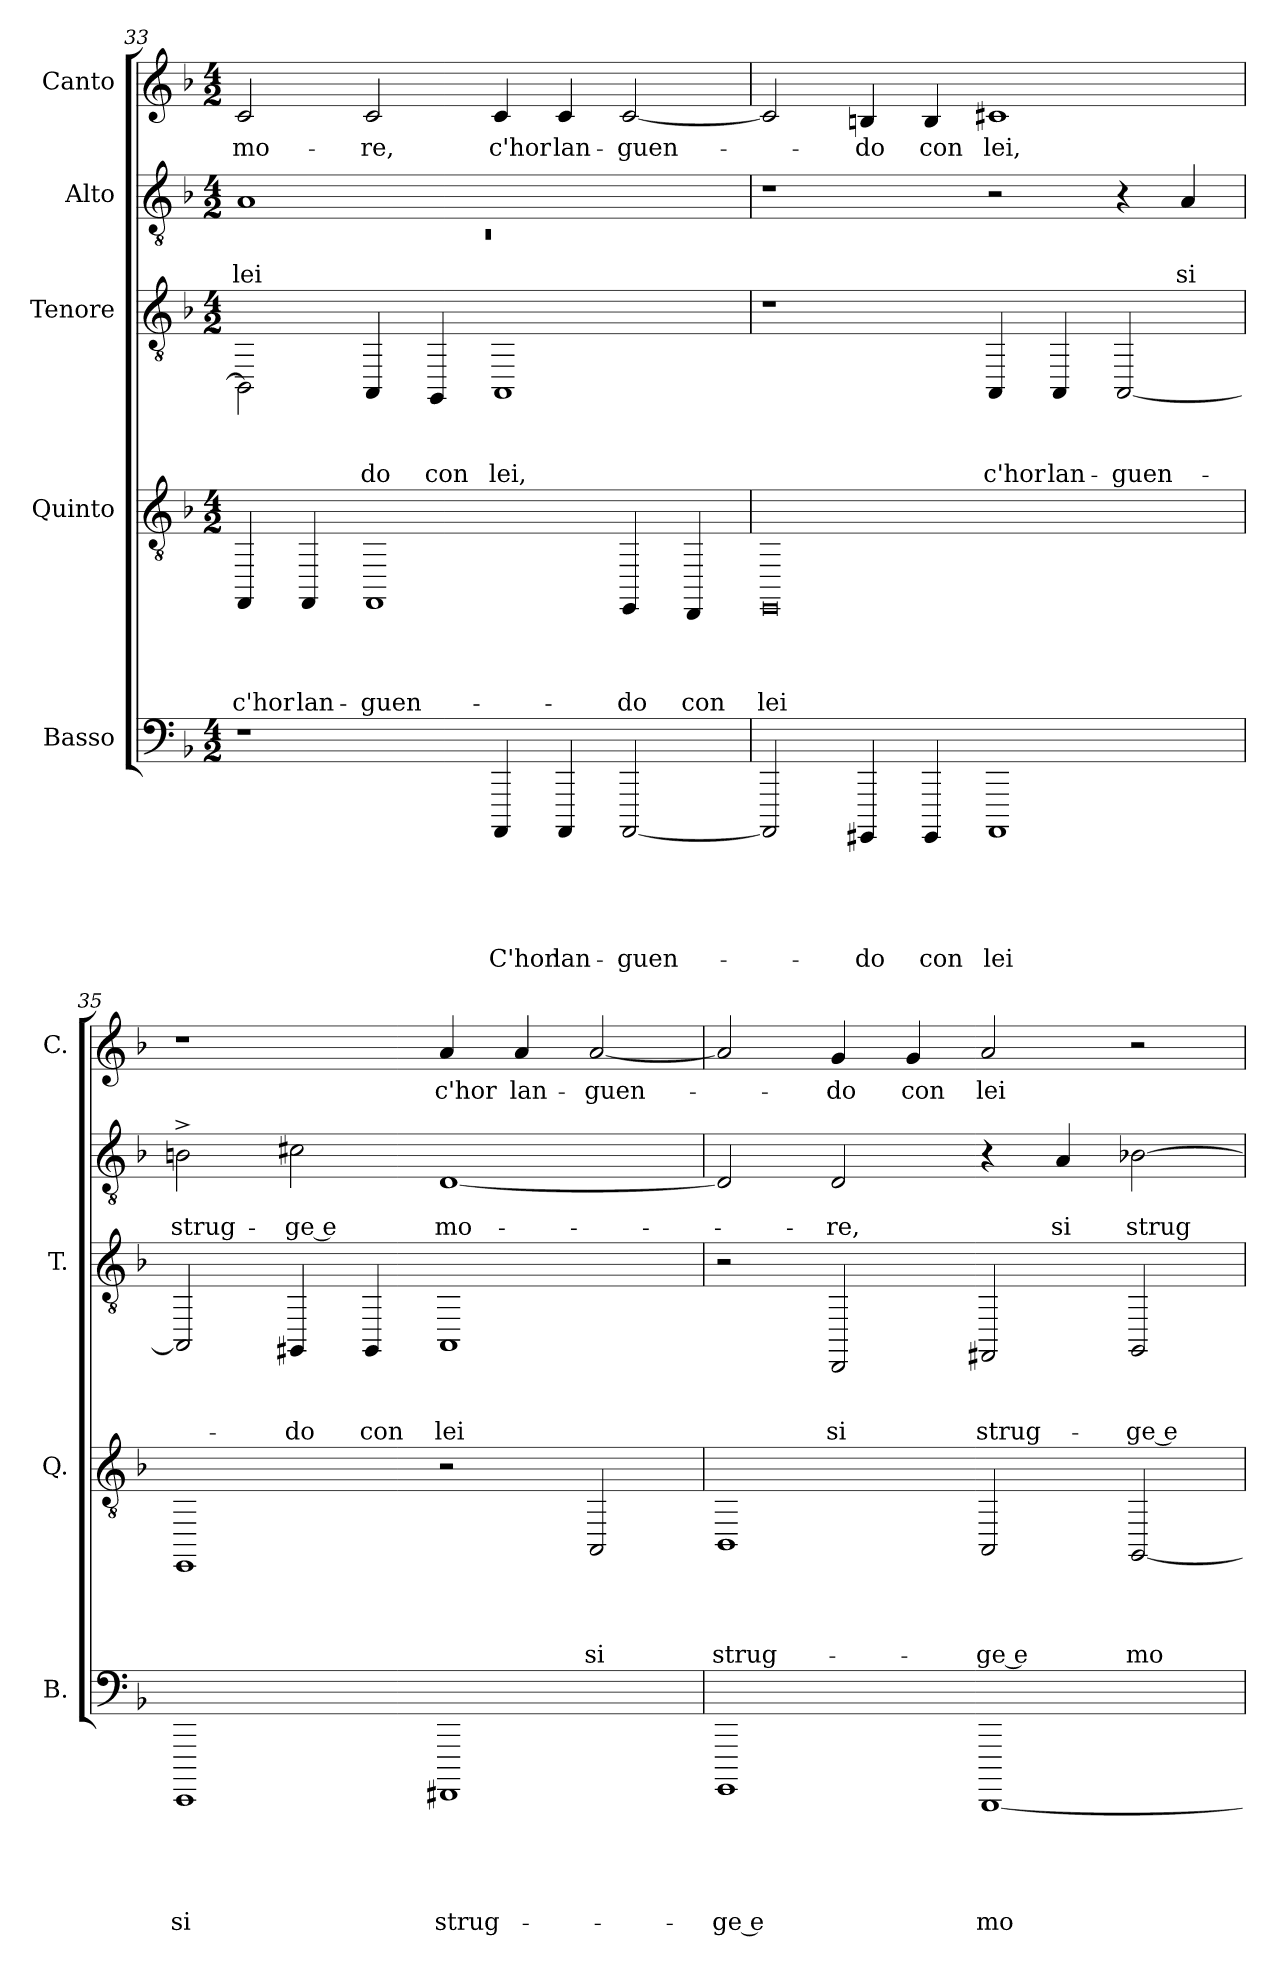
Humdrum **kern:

**kern	**text	**text	**text	**text	**text	**kern	**text	**text	**text	**text	**kern	**text	**text	**text	**kern	**text	**text	**kern	**text
*part5	*part5	*part5	*part5	*part5	*part5	*part4	*part4	*part4	*part4	*part4	*part3	*part3	*part3	*part3	*part2	*part2	*part2	*part1	*part1
*staff5	*staff5	*staff5	*staff5	*staff5	*staff5	*staff4	*staff4	*staff4	*staff4	*staff4	*staff3	*staff3	*staff3	*staff3	*staff2	*staff2	*staff2	*staff1	*staff1
*I"Basso	*	*	*	*	*	*I"Quinto	*	*	*	*	*I"Tenore	*	*	*	*I"Alto	*	*	*I"Canto	*
*I'B.	*	*	*	*	*	*I'Q.	*	*	*	*	*I'T.	*	*	*	*	*	*	*I'C.	*
*clefF4	*	*	*	*	*	*clefGv2	*	*	*	*	*clefGv2	*	*	*	*clefGv2	*	*	*clefG2	*
*k[b-]	*	*	*	*	*	*k[b-]	*	*	*	*	*k[b-]	*	*	*	*k[b-]	*	*	*k[b-]	*
*F:	*	*	*	*	*	*F:	*	*	*	*	*F:	*	*	*	*F:	*	*	*F:	*
*M4/2	*	*	*	*	*	*M4/2	*	*	*	*	*M4/2	*	*	*	*M4/2	*	*	*M4/2	*
=33	=33	=33	=33	=33	=33	=33	=33	=33	=33	=33	=33	=33	=33	=33	=33	=33	=33	=33	=33
*	*	*	*	*	*	*	*	*	*	*	*	*	*	*	*^	*	*	*	*
!	!	!	!	!	!	!	!	!	!	!LO:LY:b	!	!	!	!	!	!LO:N:vis=1	!	!LO:LY:b	!	!LO:LY:b
1r	.	.	.	.	.	4FFF/	.	.	.	c'hor	2BBB-\]	.	.	.	1A	0rC	.	lei	2c/	mo-
!	!	!	!	!	!	!	!	!	!	!LO:LY:b	!	!	!	!	!	!	!	!	!	!
.	.	.	.	.	.	4FFF/	.	.	.	lan-	.	.	.	.	.	.	.	.	.	.
!	!	!	!	!	!	!	!	!	!	!LO:LY:b:rj	!	!	!	!LO:LY:b	!	!	!	!	!	!LO:LY:b
.	.	.	.	.	.	1FFF	.	.	.	-guen-	4AAA/	.	.	-do	.	.	.	.	2c/	-re,
!	!	!	!	!	!	!	!	!	!	!	!	!	!	!LO:LY:b	!	!	!	!	!	!
.	.	.	.	.	.	.	.	.	.	.	4GGG/	.	.	con	.	.	.	.	.	.
!	!	!	!	!	!LO:LY:b	!	!	!	!	!	!	!	!	!LO:LY:b	!	!	!	!	!	!LO:LY:b
4AAAA/	.	.	.	.	C'hor	.	.	.	.	.	1AAA	.	.	lei,	1ryy	.	.	.	4c/	c'hor
!	!	!	!	!	!LO:LY:b	!	!	!	!	!	!	!	!	!	!	!	!	!	!	!LO:LY:b
4AAAA/	.	.	.	.	lan-	.	.	.	.	.	.	.	.	.	.	.	.	.	4c/	lan-
!	!	!	!	!	!LO:LY:b	!	!	!	!	!LO:LY:b	!	!	!	!	!	!	!	!	!	!LO:LY:b
[<2AAAA/	.	.	.	.	-guen-	4EEE/	.	.	.	-do	.	.	.	.	.	.	.	.	[<2c/	-guen-
!	!	!	!	!	!	!	!	!	!	!LO:LY:b	!	!	!	!	!	!	!	!	!	!
.	.	.	.	.	.	4DDD/	.	.	.	con	.	.	.	.	.	.	.	.	.	.
*	*	*	*	*	*	*	*	*	*	*	*	*	*	*	*v	*v	*	*	*	*
=34	=34	=34	=34	=34	=34	=34	=34	=34	=34	=34	=34	=34	=34	=34	=34	=34	=34	=34	=34
!	!	!	!	!	!	!	!	!	!	!LO:LY:b	!	!	!	!	!	!	!	!	!
2AAAA/]	.	.	.	.	.	0EEE	.	.	.	lei	1r	.	.	.	1r	.	.	2c/]	.
!	!	!	!	!	!LO:LY:b	!	!	!	!	!	!	!	!	!	!	!	!	!	!LO:LY:b
4GGGG#X/	.	.	.	.	-do	.	.	.	.	.	.	.	.	.	.	.	.	4Bn/	-do
!	!	!	!	!	!LO:LY:b	!	!	!	!	!	!	!	!	!	!	!	!	!	!LO:LY:b
4GGGG#/	.	.	.	.	con	.	.	.	.	.	.	.	.	.	.	.	.	4B/	con
!	!	!	!	!	!LO:LY:b	!	!	!	!	!	!	!	!	!LO:LY:b	!	!	!	!	!LO:LY:b
1AAAA	.	.	.	.	lei	.	.	.	.	.	4AAA/	.	.	c'hor	2r	.	.	1c#X	lei,
!	!	!	!	!	!	!	!	!	!	!	!	!	!	!LO:LY:b	!	!	!	!	!
.	.	.	.	.	.	.	.	.	.	.	4AAA/	.	.	lan-	.	.	.	.	.
!	!	!	!	!	!	!	!	!	!	!	!	!	!	!LO:LY:b	!	!	!	!	!
.	.	.	.	.	.	.	.	.	.	.	[>2AAA/	.	.	-guen-	4r	.	.	.	.
!	!	!	!	!	!	!	!	!	!	!	!	!	!	!	!	!	!LO:LY:b	!	!
.	.	.	.	.	.	.	.	.	.	.	.	.	.	.	4A/	.	si	.	.
!!LO:PB:g=z
=35	=35	=35	=35	=35	=35	=35	=35	=35	=35	=35	=35	=35	=35	=35	=35	=35	=35	=35	=35
!	!	!	!	!	!LO:LY:b	!	!	!	!	!	!	!	!	!	!	!	!LO:LY:b	!	!
1EEEE	.	.	.	.	si	1EEE	.	.	.	.	2AAA/]	.	.	.	2Bn^>\	.	strug-	1r	.
!	!	!	!	!	!	!	!	!	!	!	!	!	!	!LO:LY:b	!	!	!LO:LY:b:rj	!	!
.	.	.	.	.	.	.	.	.	.	.	4GGG#X/	.	.	-do	2c#X\	.	-ge e	.	.
!	!	!	!	!	!	!	!	!	!	!	!	!	!	!LO:LY:b	!	!	!	!	!
.	.	.	.	.	.	.	.	.	.	.	4GGG#/	.	.	con	.	.	.	.	.
!	!	!	!	!	!LO:LY:b	!	!	!	!	!	!	!	!	!LO:LY:b	!	!	!LO:LY:b	!	!LO:LY:b
1FFFF#X	.	.	.	.	strug-	2r	.	.	.	.	1AAA	.	.	lei	[<1D	.	mo-	4a/	c'hor
!	!	!	!	!	!	!	!	!	!	!	!	!	!	!	!	!	!	!	!LO:LY:b
.	.	.	.	.	.	.	.	.	.	.	.	.	.	.	.	.	.	4a/	lan-
!	!	!	!	!	!	!	!	!	!	!LO:LY:b	!	!	!	!	!	!	!	!	!LO:LY:b
.	.	.	.	.	.	2AAA/	.	.	.	si	.	.	.	.	.	.	.	[<2a/	-guen-
=36	=36	=36	=36	=36	=36	=36	=36	=36	=36	=36	=36	=36	=36	=36	=36	=36	=36	=36	=36
!	!	!	!	!	!LO:LY:b:rj	!	!	!	!	!LO:LY:b	!	!	!	!	!	!	!	!	!
1GGGG	.	.	.	.	-ge e	1BBB-	.	.	.	strug-	2r	.	.	.	2D/]	.	.	2a/]	.
!	!	!	!	!	!	!	!	!	!	!	!	!	!	!LO:LY:b	!	!	!LO:LY:b	!	!LO:LY:b
.	.	.	.	.	.	.	.	.	.	.	2DDD/	.	.	si	2D/	.	-re,	4g/	-do
!	!	!	!	!	!	!	!	!	!	!	!	!	!	!	!	!	!	!	!LO:LY:b
.	.	.	.	.	.	.	.	.	.	.	.	.	.	.	.	.	.	4g/	con
!	!	!	!	!	!LO:LY:b	!	!	!	!	!LO:LY:b:rj	!	!	!	!LO:LY:b	!	!	!	!	!LO:LY:b
[<1DDDD	.	.	.	.	mo-	2AAA/	.	.	.	-ge e	2FFF#X/	.	.	strug-	4r	.	.	2a/	lei
!	!	!	!	!	!	!	!	!	!	!	!	!	!	!	!	!	!LO:LY:b	!	!
.	.	.	.	.	.	.	.	.	.	.	.	.	.	.	4A/	.	si	.	.
!	!	!	!	!	!	!	!	!	!	!LO:LY:b	!	!	!	!LO:LY:b:rj	!	!	!LO:LY:b	!	!
.	.	.	.	.	.	[<2GGG/	.	.	.	mo-	2GGG/	.	.	-ge e	[>2B-X\	.	strug-	2r	.
=	=	=	=	=	=	=	=	=	=	=	=	=	=	=	=	=	=	=	=
*-	*-	*-	*-	*-	*-	*-	*-	*-	*-	*-	*-	*-	*-	*-	*-	*-	*-	*-	*-
